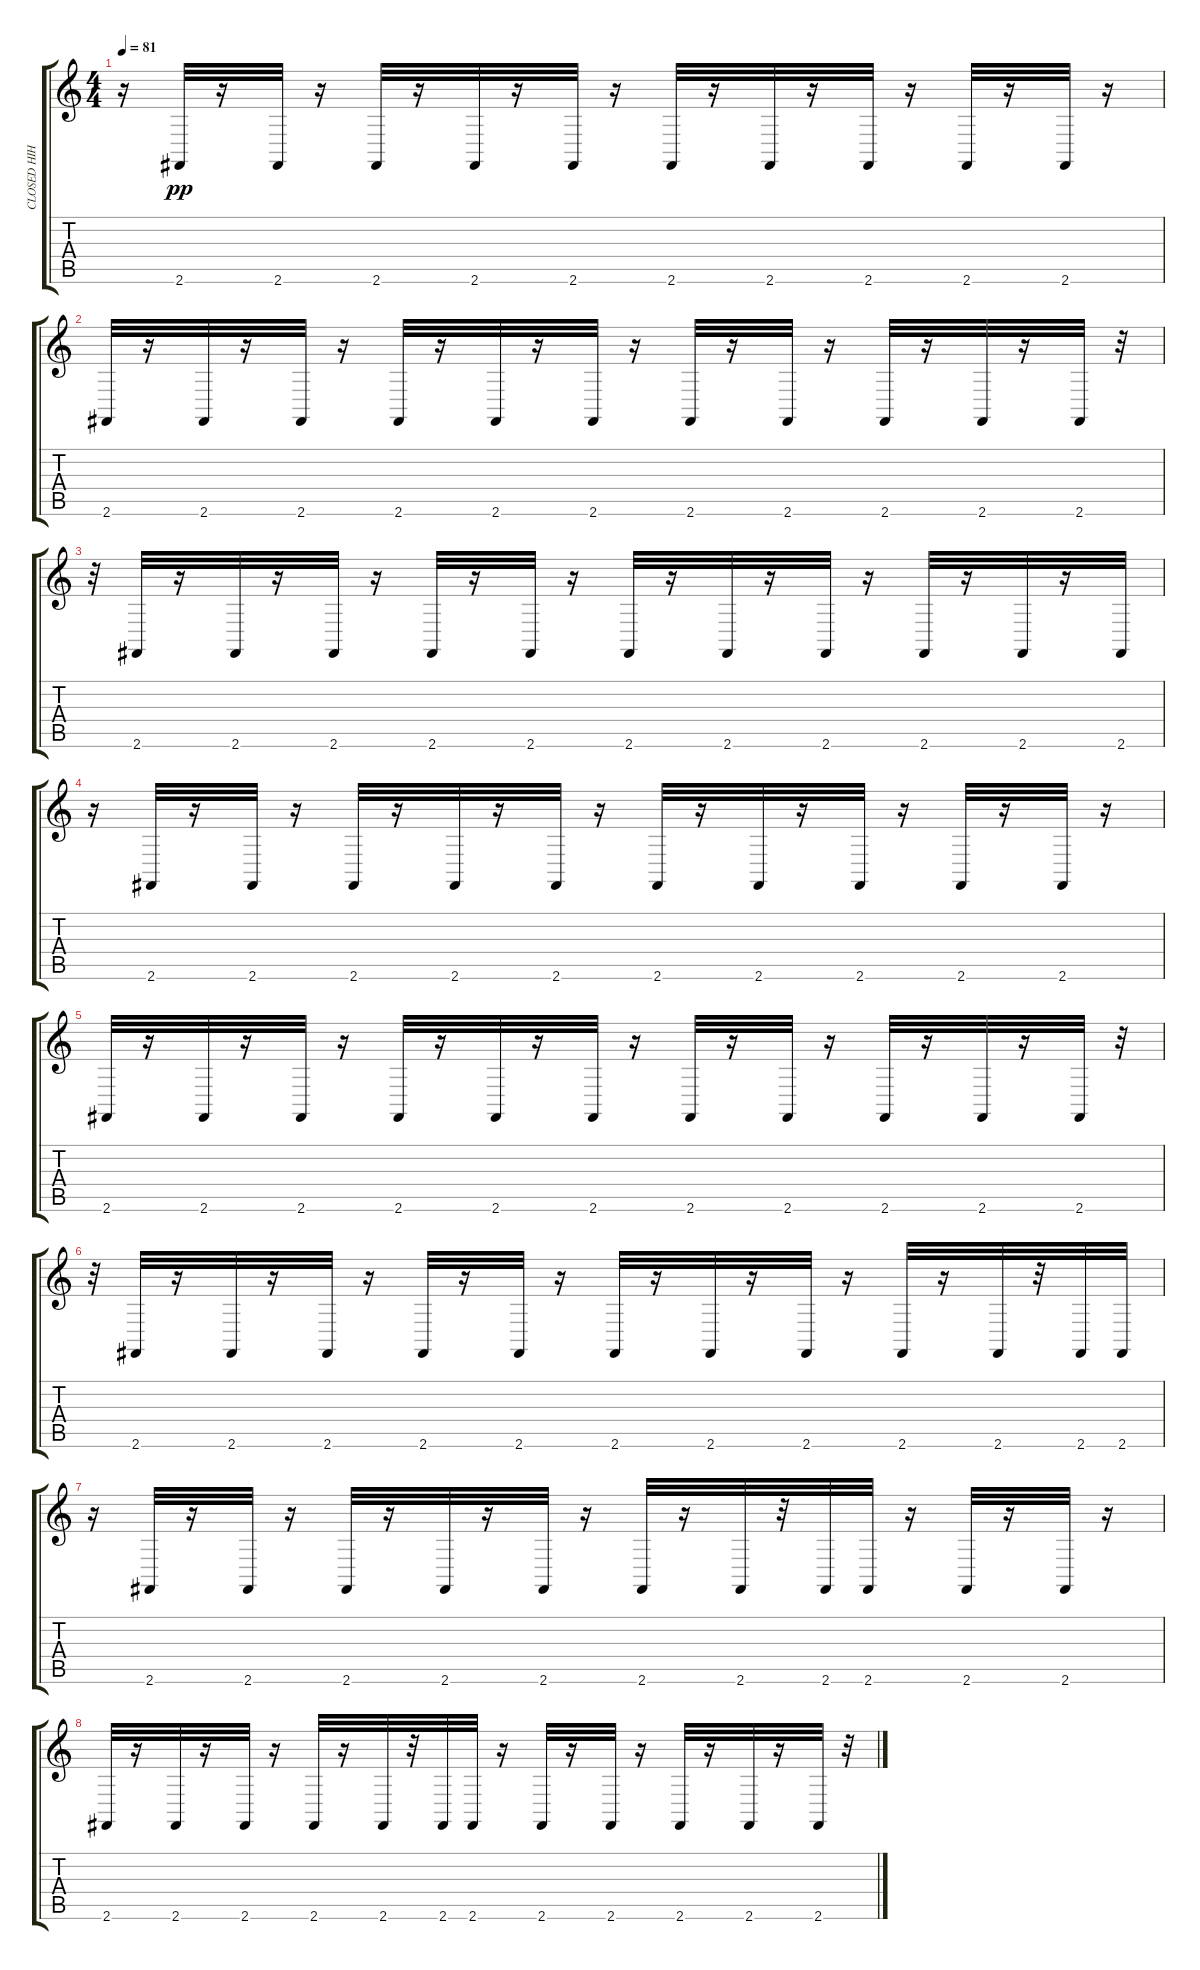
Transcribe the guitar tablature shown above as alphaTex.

\track ("CLOSED HIHAT." "CLOSED HIH") {instrument acousticgrandpiano}
\staff {score tabs}
\tuning (E4 B3 G3 D3 A2 E2) {hide}
\ts (4 4)
\tempo 81
\clef g2
\ks c
r.16{dy pp} 2.6.32 r.16 2.6.32 r.16 2.6.32 r.16 2.6.32 r.16 2.6.32 r.16 2.6.32 r.16 2.6.32 r.16 2.6.32 r.16 2.6.32 r.16 2.6.32 r.16 |
2.6.32 r.16 2.6.32 r.16 2.6.32 r.16 2.6.32 r.16 2.6.32 r.16 2.6.32 r.16 2.6.32 r.16 2.6.32 r.16 2.6.32 r.16 2.6.32 r.16 2.6.32 r.32 |
r.32 2.6.32 r.16 2.6.32 r.16 2.6.32 r.16 2.6.32 r.16 2.6.32 r.16 2.6.32 r.16 2.6.32 r.16 2.6.32 r.16 2.6.32 r.16 2.6.32 r.16 2.6.32 |
r.16 2.6.32 r.16 2.6.32 r.16 2.6.32 r.16 2.6.32 r.16 2.6.32 r.16 2.6.32 r.16 2.6.32 r.16 2.6.32 r.16 2.6.32 r.16 2.6.32 r.16 |
2.6.32 r.16 2.6.32 r.16 2.6.32 r.16 2.6.32 r.16 2.6.32 r.16 2.6.32 r.16 2.6.32 r.16 2.6.32 r.16 2.6.32 r.16 2.6.32 r.16 2.6.32 r.32 |
r.32 2.6.32 r.16 2.6.32 r.16 2.6.32 r.16 2.6.32 r.16 2.6.32 r.16 2.6.32 r.16 2.6.32 r.16 2.6.32 r.16 2.6.32 r.16 2.6.32 r.32 2.6.32 2.6.32 |
r.16 2.6.32 r.16 2.6.32 r.16 2.6.32 r.16 2.6.32 r.16 2.6.32 r.16 2.6.32 r.16 2.6.32 r.32 2.6.32 2.6.32 r.16 2.6.32 r.16 2.6.32 r.16 |
2.6.32 r.16 2.6.32 r.16 2.6.32 r.16 2.6.32 r.16 2.6.32 r.32 2.6.32 2.6.32 r.16 2.6.32 r.16 2.6.32 r.16 2.6.32 r.16 2.6.32 r.16 2.6.32 r.32
